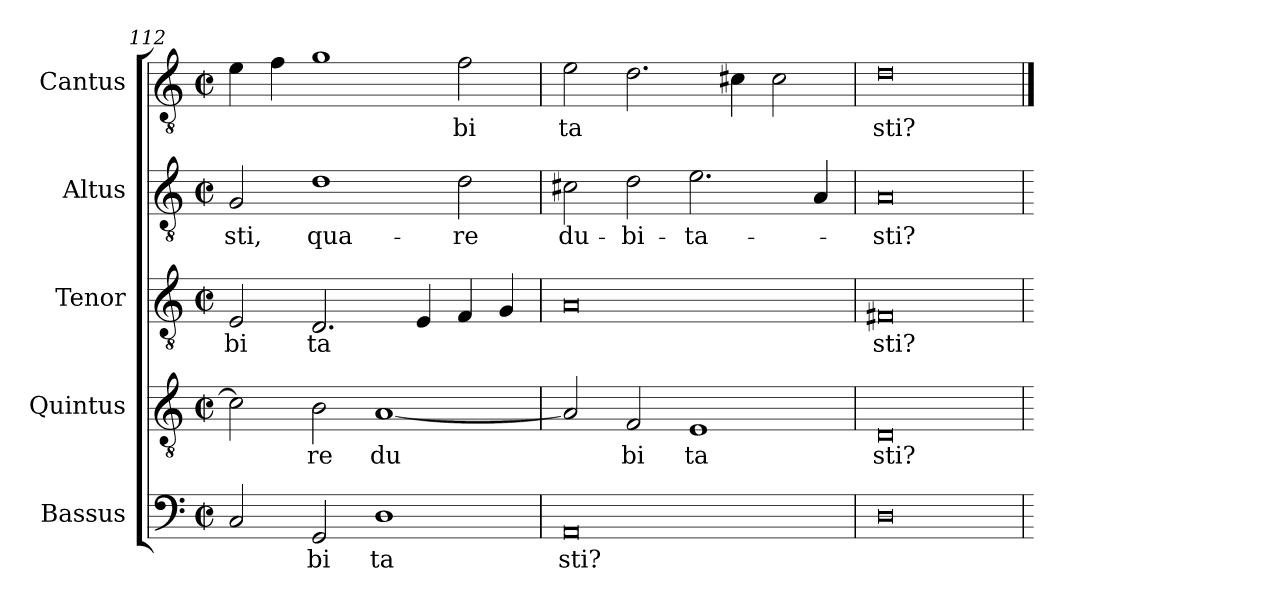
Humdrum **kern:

**kern	**text	**kern	**text	**kern	**text	**kern	**text	**kern	**text
*part5	*part5	*part4	*part4	*part3	*part3	*part2	*part2	*part1	*part1
*staff5	*staff5	*staff4	*staff4	*staff3	*staff3	*staff2	*staff2	*staff1	*staff1
*I"Bassus	*	*I"Quintus	*	*I"Tenor	*	*I"Altus	*	*I"Cantus	*
*clefF4	*	*clefGv2	*	*clefGv2	*	*clefGv2	*	*clefGv2	*
*M2/2	*	*M2/2	*	*M2/2	*	*M2/2	*	*M2/2	*
*met(c|)	*	*met(c|)	*	*met(c|)	*	*met(c|)	*	*met(c|)	*
=112	=112	=112	=112	=112	=112	=112	=112	=112	=112
!	!	!	!	!	!LO:LY:b:cj	!	!LO:LY:b:cj	!	!
2C/	.	2c\]	.	2E/	bi	2G/	-sti,	4e\	.
.	.	.	.	.	.	.	.	4f\	.
!	!LO:LY:b:cj	!	!LO:LY:b:cj	!	!LO:LY:b:cj	!	!LO:LY:b:cj	!	!
2GG/	bi	2B\	re	2.D/	ta	1d	qua-	1g	.
!	!LO:LY:b:cj	!	!LO:LY:b:cj	!	!	!	!	!	!
1D	ta	[<1A	du	.	.	.	.	.	.
.	.	.	.	4E/	.	.	.	.	.
!	!	!	!	!	!	!	!LO:LY:b:cj	!	!LO:LY:b:cj
.	.	.	.	4F/	.	2d\	-re	2f\	bi
.	.	.	.	4G/	.	.	.	.	.
=113	=113	=113	=113	=113	=113	=113	=113	=113	=113
!	!LO:LY:b:cj	!	!	!	!	!	!LO:LY:b:cj	!	!LO:LY:b:cj
0AA	sti?	2A/]	.	0A	.	2c#X\	du-	2e\	ta
!	!	!	!LO:LY:b:cj	!	!	!	!LO:LY:b:cj	!	!
.	.	2F/	bi	.	.	2d\	-bi-	2.d\	.
!	!	!	!LO:LY:b:cj	!	!	!	!LO:LY:b:cj	!	!
.	.	1E	ta	.	.	2.e\	-ta-	.	.
.	.	.	.	.	.	.	.	4c#\	.
.	.	.	.	.	.	.	.	2c#\	.
.	.	.	.	.	.	4A/	.	.	.
=114	=114	=114	=114	=114	=114	=114	=114	=114	=114
!	!	!	!LO:LY:b:cj	!	!LO:LY:b:cj	!	!LO:LY:b:cj	!	!LO:LY:b:cj
0D	.	0D	sti?	0F#X	sti?	0A	-sti?	0d	sti?
=	==	=	==	=	==	=	==	==	==
*-	*-	*-	*-	*-	*-	*-	*-	*-	*-
